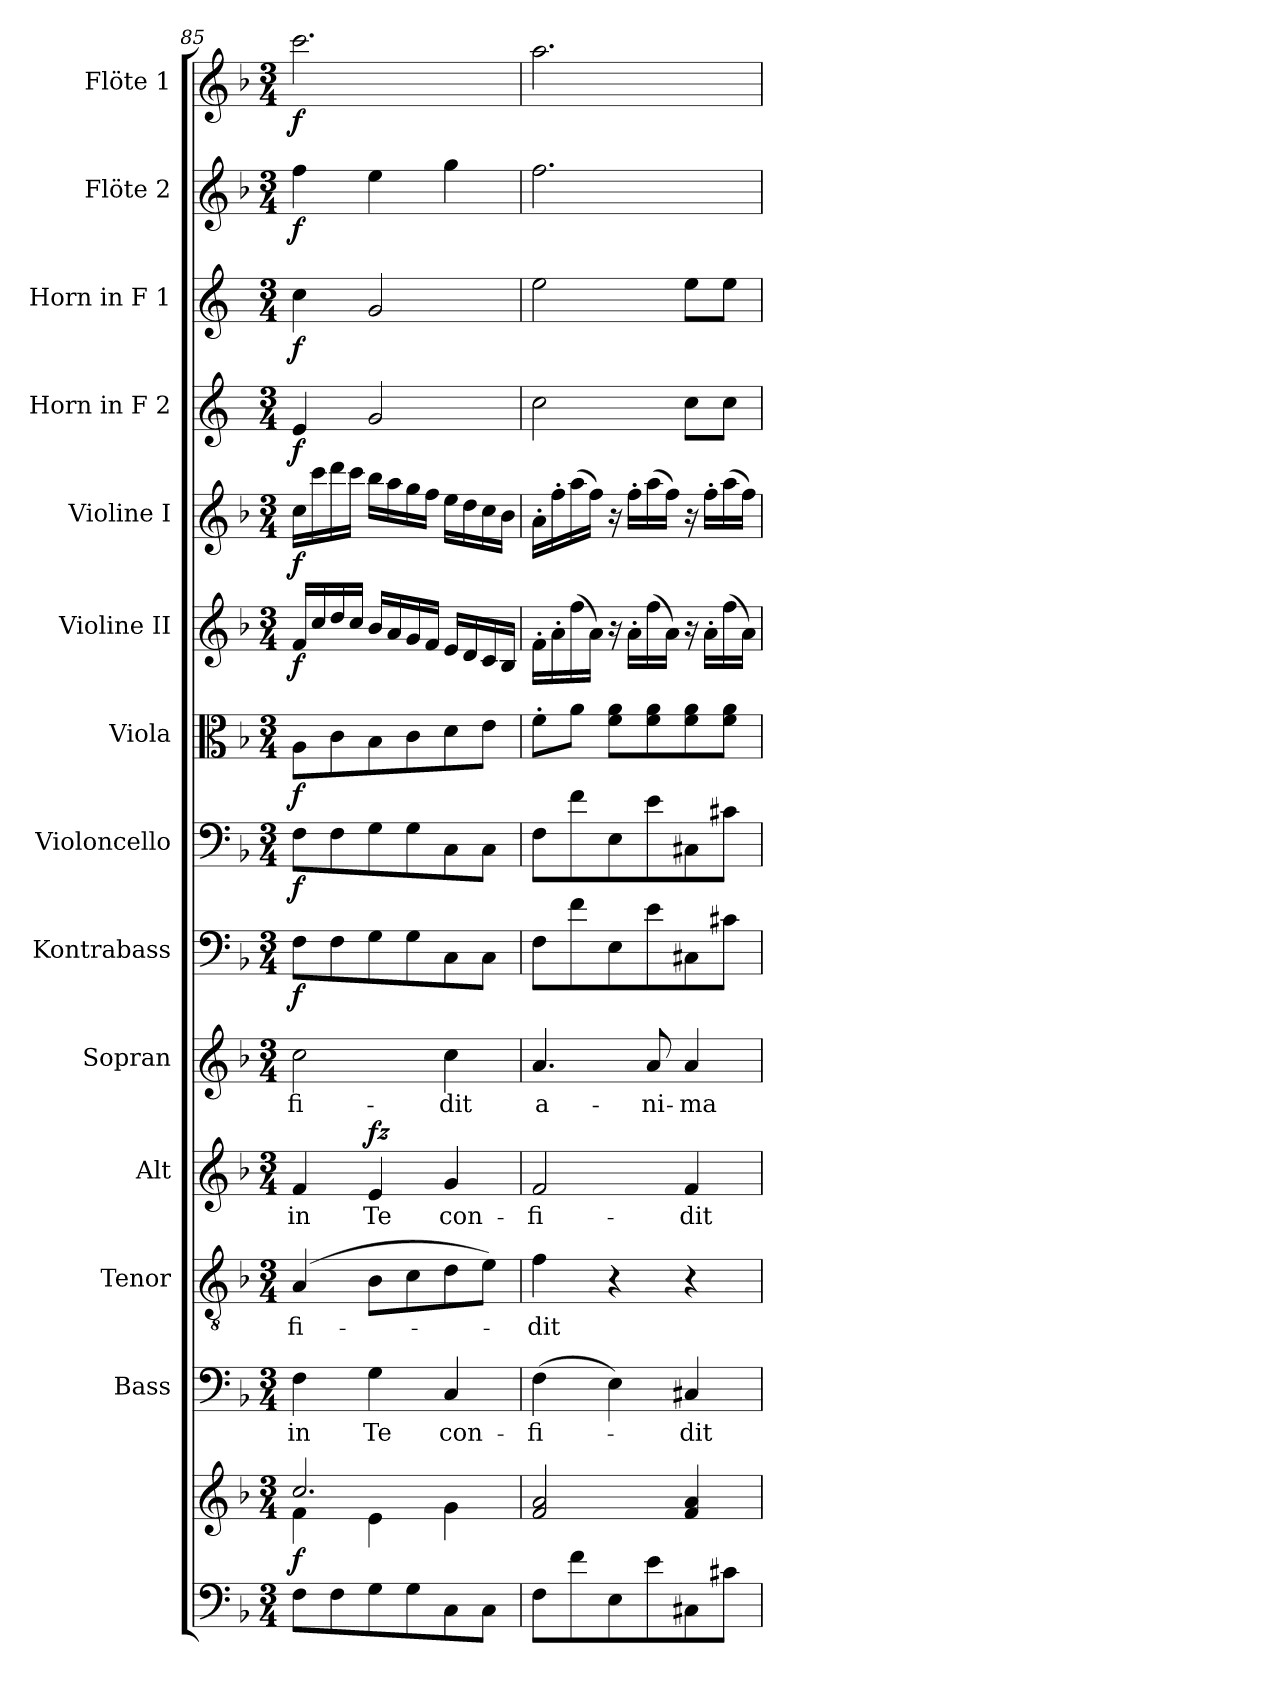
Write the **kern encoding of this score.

**kern	**kern	**dynam	**kern	**text	**kern	**text	**kern	**text	**dynam	**kern	**text	**kern	**dynam	**kern	**dynam	**kern	**dynam	**kern	**dynam	**kern	**dynam	**kern	**dynam	**kern	**dynam	**kern	**dynam	**kern	**dynam
*part14	*part14	*part14	*part13	*part13	*part12	*part12	*part11	*part11	*part11	*part10	*part10	*part9	*part9	*part8	*part8	*part7	*part7	*part6	*part6	*part5	*part5	*part4	*part4	*part3	*part3	*part2	*part2	*part1	*part1
*staff15	*staff14	*staff14/15	*staff13	*staff13	*staff12	*staff12	*staff11	*staff11	*staff11	*staff10	*staff10	*staff9	*staff9	*staff8	*staff8	*staff7	*staff7	*staff6	*staff6	*staff5	*staff5	*staff4	*staff4	*staff3	*staff3	*staff2	*staff2	*staff1	*staff1
*	*	*	*I"Bass	*	*I"Tenor	*	*I"Alt	*	*	*I"Sopran	*	*I"Kontrabass	*	*I"Violoncello	*	*I"Viola	*	*I"Violine II	*	*I"Violine I	*	*I"Horn in F 2	*	*I"Horn in F 1	*	*I"Flöte 2	*	*I"Flöte 1	*
*	*	*	*I'B.	*	*I'T.	*	*I'A.	*	*	*I'S.	*	*I'Kb.	*	*I'Vc.	*	*I'Vla.	*	*I'Vl. II	*	*I'Vl. I	*	*	*	*	*	*I'Fl. 2	*	*I'Fl. 1	*
*clefF4	*clefG2	*	*clefF4	*	*clefGv2	*	*clefG2	*	*	*clefG2	*	*clefF4	*	*clefF4	*	*clefC3	*	*clefG2	*	*clefG2	*	*clefG2	*	*clefG2	*	*clefG2	*	*clefG2	*
*	*	*	*	*	*	*	*	*	*	*	*	*ITrd7c12	*	*	*	*	*	*	*	*	*	*ITrd4c7	*	*ITrd4c7	*	*	*	*	*
*k[b-]	*k[b-]	*	*k[b-]	*	*k[b-]	*	*k[b-]	*	*	*k[b-]	*	*k[b-]	*	*k[b-]	*	*k[b-]	*	*k[b-]	*	*k[b-]	*	*k[b-]	*	*k[b-]	*	*k[b-]	*	*k[b-]	*
*F:	*F:	*	*F:	*	*F:	*	*F:	*	*	*F:	*	*F:	*	*F:	*	*F:	*	*F:	*	*F:	*	*F:	*	*F:	*	*F:	*	*F:	*
*M3/4	*M3/4	*	*M3/4	*	*M3/4	*	*M3/4	*	*	*M3/4	*	*M3/4	*	*M3/4	*	*M3/4	*	*M3/4	*	*M3/4	*	*M3/4	*	*M3/4	*	*M3/4	*	*M3/4	*
=85	=85	=85	=85	=85	=85	=85	=85	=85	=85	=85	=85	=85	=85	=85	=85	=85	=85	=85	=85	=85	=85	=85	=85	=85	=85	=85	=85	=85	=85
*	*^	*	*	*	*	*	*	*	*	*	*	*	*	*	*	*	*	*	*	*	*	*	*	*	*	*	*	*	*
!	!	!	!LO:DY:b	!	!LO:LY:b	!	!LO:LY:b	!	!LO:LY:b	!	!	!LO:LY:b	!	!LO:DY:b	!	!LO:DY:b	!	!LO:DY:b	!	!LO:DY:b	!	!LO:DY:b	!	!LO:DY:b	!	!LO:DY:b	!	!LO:DY:b	!	!LO:DY:b
8F\L	2.cc/	4f\	f	4F\	in	(4A/	-fi-	4f/	in	.	2cc\	-fi-	8FF\L	f	8F\L	f	8A\L	f	16f/LL	f	16cc\LL	f	4A/	f	4f\	f	4ff\	f	2.ccc\	f
.	.	.	.	.	.	.	.	.	.	.	.	.	.	.	.	.	.	.	16cc/	.	16ccc\	.	.	.	.	.	.	.	.	.
8F\	.	.	.	.	.	.	.	.	.	.	.	.	8FF\	.	8F\	.	8c\	.	16dd/	.	16ddd\	.	.	.	.	.	.	.	.	.
.	.	.	.	.	.	.	.	.	.	.	.	.	.	.	.	.	.	.	16cc/JJ	.	16ccc\JJ	.	.	.	.	.	.	.	.	.
!	!	!	!	!	!LO:LY:b	!	!	!	!LO:LY:b	!LO:DY:a	!	!	!	!	!	!	!	!	!	!	!	!	!	!	!	!	!	!	!	!
8G\	.	4e\	.	4G\	Te	8B-\L	.	4e/	Te	fz	.	.	8GG\	.	8G\	.	8B-\	.	16b-/LL	.	16bb-\LL	.	2c/	.	2c/	.	4ee\	.	.	.
.	.	.	.	.	.	.	.	.	.	.	.	.	.	.	.	.	.	.	16a/	.	16aa\	.	.	.	.	.	.	.	.	.
8G\	.	.	.	.	.	8c\	.	.	.	.	.	.	8GG\	.	8G\	.	8c\	.	16g/	.	16gg\	.	.	.	.	.	.	.	.	.
.	.	.	.	.	.	.	.	.	.	.	.	.	.	.	.	.	.	.	16f/JJ	.	16ff\JJ	.	.	.	.	.	.	.	.	.
!	!	!	!	!	!LO:LY:b	!	!	!	!LO:LY:b	!	!	!LO:LY:b	!	!	!	!	!	!	!	!	!	!	!	!	!	!	!	!	!	!
8C\	.	4g\	.	4C/	con-	8d\	.	4g/	con-	.	4cc\	-dit	8CC\	.	8C\	.	8d\	.	16e/LL	.	16ee\LL	.	.	.	.	.	4gg\	.	.	.
.	.	.	.	.	.	.	.	.	.	.	.	.	.	.	.	.	.	.	16d/	.	16dd\	.	.	.	.	.	.	.	.	.
8C\J	.	.	.	.	.	8e\J)	.	.	.	.	.	.	8CC\J	.	8C\J	.	8e\J	.	16c/	.	16cc\	.	.	.	.	.	.	.	.	.
.	.	.	.	.	.	.	.	.	.	.	.	.	.	.	.	.	.	.	16B-/JJ	.	16b-\JJ	.	.	.	.	.	.	.	.	.
*	*v	*v	*	*	*	*	*	*	*	*	*	*	*	*	*	*	*	*	*	*	*	*	*	*	*	*	*	*	*	*
=86	=86	=86	=86	=86	=86	=86	=86	=86	=86	=86	=86	=86	=86	=86	=86	=86	=86	=86	=86	=86	=86	=86	=86	=86	=86	=86	=86	=86	=86
!	!	!	!	!LO:LY:b	!	!LO:LY:b	!	!LO:LY:b	!	!	!LO:LY:b	!	!	!	!	!	!	!	!	!	!	!	!	!	!	!	!	!	!
8F\L	2f/ 2a/	.	(>4F\	-fi-	4f\	-dit	2f/	-fi-	.	4.a/	a-	8FF\L	.	8F\L	.	8f'>\L	.	16f'>\LL	.	16a'>\LL	.	2f\	.	2a\	.	2.ff\	.	2.aa\	.
.	.	.	.	.	.	.	.	.	.	.	.	.	.	.	.	.	.	16a'>\	.	16ff'>\	.	.	.	.	.	.	.	.	.
8f\	.	.	.	.	.	.	.	.	.	.	.	8F\	.	8f\	.	8a\J	.	(>16ff\	.	(>16aa\	.	.	.	.	.	.	.	.	.
.	.	.	.	.	.	.	.	.	.	.	.	.	.	.	.	.	.	16a\JJ)	.	16ff\JJ)	.	.	.	.	.	.	.	.	.
8E\	.	.	4E\)	.	4r	.	.	.	.	.	.	8EE\	.	8E\	.	8f\ 8a\L	.	16r	.	16r	.	.	.	.	.	.	.	.	.
.	.	.	.	.	.	.	.	.	.	.	.	.	.	.	.	.	.	16a'>\LL	.	16ff'>\LL	.	.	.	.	.	.	.	.	.
!	!	!	!	!	!	!	!	!	!	!	!LO:LY:b	!	!	!	!	!	!	!	!	!	!	!	!	!	!	!	!	!	!
8e\	.	.	.	.	.	.	.	.	.	8a/	-ni-	8E\	.	8e\	.	8f\ 8a\	.	(>16ff\	.	(>16aa\	.	.	.	.	.	.	.	.	.
.	.	.	.	.	.	.	.	.	.	.	.	.	.	.	.	.	.	16a\JJ)	.	16ff\JJ)	.	.	.	.	.	.	.	.	.
!	!	!	!	!LO:LY:b	!	!	!	!LO:LY:b	!	!	!LO:LY:b	!	!	!	!	!	!	!	!	!	!	!	!	!	!	!	!	!	!
8C#X\	4f/ 4a/	.	4C#X/	-dit	4r	.	4f/	-dit	.	4a/	-ma	8CC#X\	.	8C#X\	.	8f\ 8a\	.	16r	.	16r	.	8f\L	.	8a\L	.	.	.	.	.
.	.	.	.	.	.	.	.	.	.	.	.	.	.	.	.	.	.	16a'>\LL	.	16ff'>\LL	.	.	.	.	.	.	.	.	.
8c#X\J	.	.	.	.	.	.	.	.	.	.	.	8C#X\J	.	8c#X\J	.	8f\ 8a\J	.	(>16ff\	.	(>16aa\	.	8f\J	.	8a\J	.	.	.	.	.
.	.	.	.	.	.	.	.	.	.	.	.	.	.	.	.	.	.	16a\JJ)	.	16ff\JJ)	.	.	.	.	.	.	.	.	.
=	=	=	=	=	=	=	=	=	=	=	=	=	=	=	=	=	=	=	=	=	=	=	=	=	=	=	=	=	=
*-	*-	*-	*-	*-	*-	*-	*-	*-	*-	*-	*-	*-	*-	*-	*-	*-	*-	*-	*-	*-	*-	*-	*-	*-	*-	*-	*-	*-	*-
